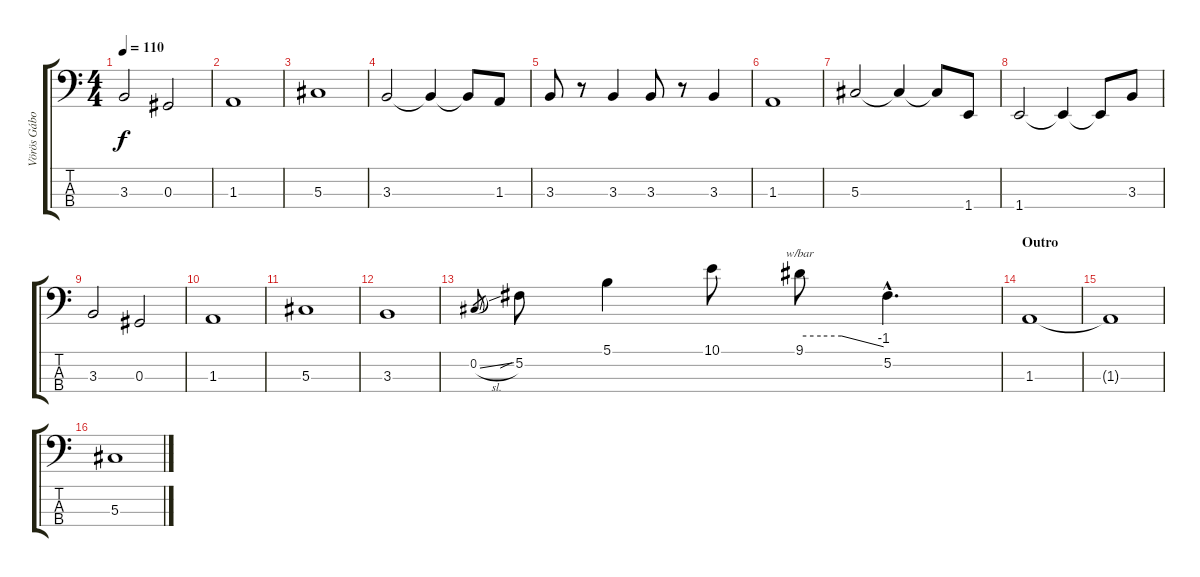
\track ("Vörös Gábor (Bassz)" "Vörös Gábo") {instrument fretlessbass}
\staff {score tabs}
\tuning (Gb2 Db2 Ab1 Eb1) {hide}
\ts (4 4)
\tempo 110
\clef f4
\ks c
3.3.2{dy f} 0.3.2 |
1.3.1 |
5.3.1 |
3.3.2 3.3{t}.4 3.3{t}.8 1.3.8 |
3.3.8 r.8 3.3.4 3.3.8 r.8 3.3.4 |
1.3.1 |
5.3.2 5.3{t}.4 5.3{t}.8 1.4.8 |
1.4.2 1.4{t}.4 1.4{t}.8 3.3.8 |
3.3.2 0.3.2 |
1.3.1 |
5.3.1 |
3.3.1 |
0.2{sl}.8{gr} 5.2{sib}.8 5.1.4 10.1.8 9.1.8{tbe (custom default 0 0 15 0 30 0 60 -4)} 5.2{hac}.4{d} |
\section ("" "Outro")
1.3.1 |
1.3{t}.1 |
5.3.1
